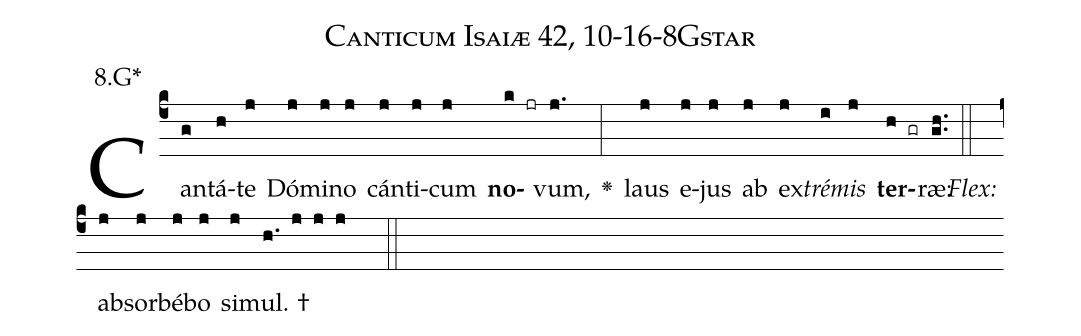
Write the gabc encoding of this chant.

name: Canticum Isaiæ 42, 10-16-8Gstar;
annotation: 8.G*;
%%
(c4)Can(g)tá(h)te(j) Dó(j)mi(j)no(j) cán(j)ti(j)cum(j) <b>no</b>(k jr)vum,(j.) <v>\greheightstar</v>(:) laus(j) e(j)jus(j) ab(j) ex(j)<i>tré</i>(i)<i>mis</i>(j) <b>ter</b>(h gr)ræ:(gh..) (::)
<i>Flex:</i>()  ab(j)sor(j)bé(j)bo(j) si(j)mul. †(h. j j j  ::)

%E(j) u(j) o(i) u(j) a(h) e.(gh..) (::)
